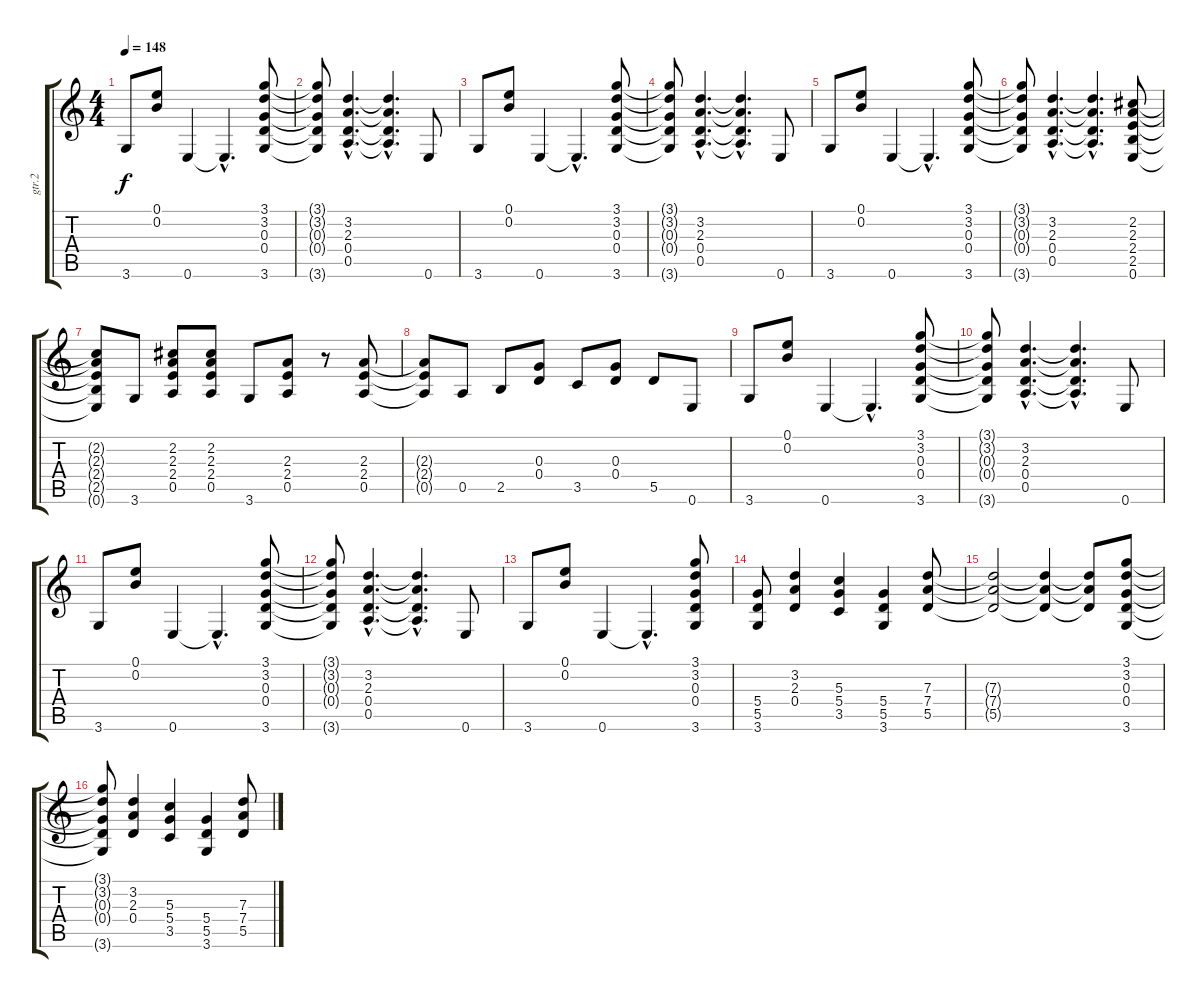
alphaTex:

\track ("gtr.2" "gtr.2") {instrument distortionguitar}
\staff {score tabs}
\tuning (E4 B3 G3 D3 A2 E2) {hide}
\ts (4 4)
\tempo 148
\clef g2
\ks c
3.6.8{dy f} (0.1 0.2).8 0.6.4 0.6{hac t}.4{d} (3.1 3.2 0.3 0.4 3.6).8 |
(3.1{t} 3.2{t} 0.3{t} 0.4{t} 3.6{t}).8 (3.2{hac} 2.3{hac} 0.4{hac} 0.5{hac}).4{d} (3.2{hac t} 2.3{hac t} 0.4{hac t} 0.5{hac t}).4{d} 0.6.8 |
3.6.8 (0.1 0.2).8 0.6.4 0.6{hac t}.4{d} (3.1 3.2 0.3 0.4 3.6).8 |
(3.1{t} 3.2{t} 0.3{t} 0.4{t} 3.6{t}).8 (3.2{hac} 2.3{hac} 0.4{hac} 0.5{hac}).4{d} (3.2{hac t} 2.3{hac t} 0.4{hac t} 0.5{hac t}).4{d} 0.6.8 |
3.6.8 (0.1 0.2).8 0.6.4 0.6{hac t}.4{d} (3.1 3.2 0.3 0.4 3.6).8 |
(3.1{t} 3.2{t} 0.3{t} 0.4{t} 3.6{t}).8 (3.2{hac} 2.3{hac} 0.4{hac} 0.5{hac}).4{d} (3.2{hac t} 2.3{hac t} 0.4{hac t} 0.5{hac t}).4{d} (2.2 2.3 2.4 2.5 0.6).8 |
(2.2{t} 2.3{t} 2.4{t} 2.5{t} 0.6{t}).8 3.6.8 (2.2 2.3 2.4 0.5).8 (2.2 2.3 2.4 0.5).8 3.6.8 (2.3 2.4 0.5).8 r.8 (2.3 2.4 0.5).8 |
(2.3{t} 2.4{t} 0.5{t}).8 0.5.8 2.5.8 (0.3 0.4).8 3.5.8 (0.3 0.4).8 5.5.8 0.6.8 |
3.6.8 (0.1 0.2).8 0.6.4 0.6{hac t}.4{d} (3.1 3.2 0.3 0.4 3.6).8 |
(3.1{t} 3.2{t} 0.3{t} 0.4{t} 3.6{t}).8 (3.2{hac} 2.3{hac} 0.4{hac} 0.5{hac}).4{d} (3.2{hac t} 2.3{hac t} 0.4{hac t} 0.5{hac t}).4{d} 0.6.8 |
3.6.8 (0.1 0.2).8 0.6.4 0.6{hac t}.4{d} (3.1 3.2 0.3 0.4 3.6).8 |
(3.1{t} 3.2{t} 0.3{t} 0.4{t} 3.6{t}).8 (3.2{hac} 2.3{hac} 0.4{hac} 0.5{hac}).4{d} (3.2{hac t} 2.3{hac t} 0.4{hac t} 0.5{hac t}).4{d} 0.6.8 |
3.6.8 (0.1 0.2).8 0.6.4 0.6{hac t}.4{d} (3.1 3.2 0.3 0.4 3.6).8 |
(5.4 5.5 3.6).8 (3.2 2.3 0.4).4 (5.3 5.4 3.5).4 (5.4 5.5 3.6).4 (7.3 7.4 5.5).8 |
(7.3{t} 7.4{t} 5.5{t}).2 (7.3{t} 7.4{t} 5.5{t}).4 (7.3{t} 7.4{t} 5.5{t}).8 (3.1 3.2 0.3 0.4 3.6).8 |
(3.1{t} 3.2{t} 0.3{t} 0.4{t} 3.6{t}).8 (3.2 2.3 0.4).4 (5.3 5.4 3.5).4 (5.4 5.5 3.6).4 (7.3 7.4 5.5).8
